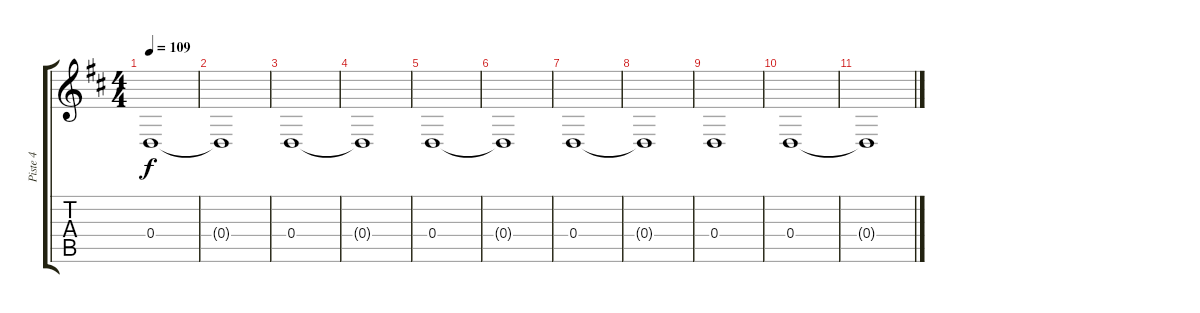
\track ("Piste 4" "Piste 4") {instrument seashore}
\staff {score tabs}
\tuning (E4 B3 G3 D3 A2 E2) {hide}
\ts (4 4)
\tempo 109
\clef g2
\ks d
0.4.1{dy f} |
0.4{t}.1 |
0.4.1 |
0.4{t}.1 |
0.4.1 |
0.4{t}.1 |
0.4.1 |
0.4{t}.1 |
0.4.1 |
0.4.1 |
0.4{t}.1
